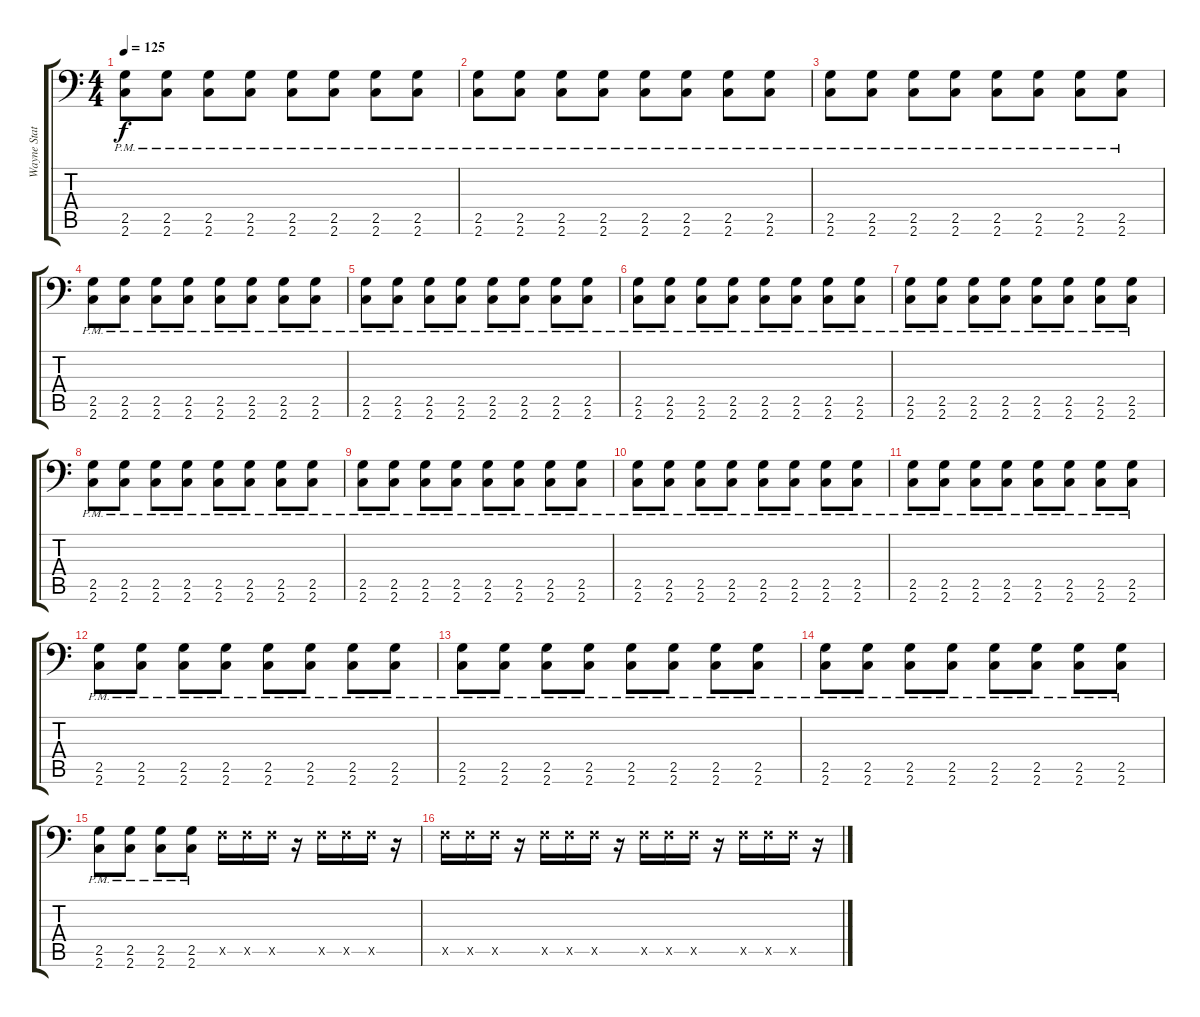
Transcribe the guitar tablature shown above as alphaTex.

\track ("Wayne Static" "Wayne Stat") {instrument distortionguitar}
\staff {score tabs}
\tuning (C4 G3 Eb3 Bb2 F2 Bb1) {hide}
\ts (4 4)
\tempo 125
\clef f4
\ks c
(2.5{pm} 2.6{pm}).8{dy f} (2.5{pm} 2.6{pm}).8 (2.5{pm} 2.6{pm}).8 (2.5{pm} 2.6{pm}).8 (2.5{pm} 2.6{pm}).8 (2.5{pm} 2.6{pm}).8 (2.5{pm} 2.6{pm}).8 (2.5{pm} 2.6{pm}).8 |
(2.5{pm} 2.6{pm}).8 (2.5{pm} 2.6{pm}).8 (2.5{pm} 2.6{pm}).8 (2.5{pm} 2.6{pm}).8 (2.5{pm} 2.6{pm}).8 (2.5{pm} 2.6{pm}).8 (2.5{pm} 2.6{pm}).8 (2.5{pm} 2.6{pm}).8 |
(2.5{pm} 2.6{pm}).8 (2.5{pm} 2.6{pm}).8 (2.5{pm} 2.6{pm}).8 (2.5{pm} 2.6{pm}).8 (2.5{pm} 2.6{pm}).8 (2.5{pm} 2.6{pm}).8 (2.5{pm} 2.6{pm}).8 (2.5{pm} 2.6{pm}).8 |
(2.5{pm} 2.6{pm}).8 (2.5{pm} 2.6{pm}).8 (2.5{pm} 2.6{pm}).8 (2.5{pm} 2.6{pm}).8 (2.5{pm} 2.6{pm}).8 (2.5{pm} 2.6{pm}).8 (2.5{pm} 2.6{pm}).8 (2.5{pm} 2.6{pm}).8 |
(2.5{pm} 2.6{pm}).8 (2.5{pm} 2.6{pm}).8 (2.5{pm} 2.6{pm}).8 (2.5{pm} 2.6{pm}).8 (2.5{pm} 2.6{pm}).8 (2.5{pm} 2.6{pm}).8 (2.5{pm} 2.6{pm}).8 (2.5{pm} 2.6{pm}).8 |
(2.5{pm} 2.6{pm}).8 (2.5{pm} 2.6{pm}).8 (2.5{pm} 2.6{pm}).8 (2.5{pm} 2.6{pm}).8 (2.5{pm} 2.6{pm}).8 (2.5{pm} 2.6{pm}).8 (2.5{pm} 2.6{pm}).8 (2.5{pm} 2.6{pm}).8 |
(2.5{pm} 2.6{pm}).8 (2.5{pm} 2.6{pm}).8 (2.5{pm} 2.6{pm}).8 (2.5{pm} 2.6{pm}).8 (2.5{pm} 2.6{pm}).8 (2.5{pm} 2.6{pm}).8 (2.5{pm} 2.6{pm}).8 (2.5{pm} 2.6{pm}).8 |
(2.5{pm} 2.6{pm}).8 (2.5{pm} 2.6{pm}).8 (2.5{pm} 2.6{pm}).8 (2.5{pm} 2.6{pm}).8 (2.5{pm} 2.6{pm}).8 (2.5{pm} 2.6{pm}).8 (2.5{pm} 2.6{pm}).8 (2.5{pm} 2.6{pm}).8 |
(2.5{pm} 2.6{pm}).8 (2.5{pm} 2.6{pm}).8 (2.5{pm} 2.6{pm}).8 (2.5{pm} 2.6{pm}).8 (2.5{pm} 2.6{pm}).8 (2.5{pm} 2.6{pm}).8 (2.5{pm} 2.6{pm}).8 (2.5{pm} 2.6{pm}).8 |
(2.5{pm} 2.6{pm}).8 (2.5{pm} 2.6{pm}).8 (2.5{pm} 2.6{pm}).8 (2.5{pm} 2.6{pm}).8 (2.5{pm} 2.6{pm}).8 (2.5{pm} 2.6{pm}).8 (2.5{pm} 2.6{pm}).8 (2.5{pm} 2.6{pm}).8 |
(2.5{pm} 2.6{pm}).8 (2.5{pm} 2.6{pm}).8 (2.5{pm} 2.6{pm}).8 (2.5{pm} 2.6{pm}).8 (2.5{pm} 2.6{pm}).8 (2.5{pm} 2.6{pm}).8 (2.5{pm} 2.6{pm}).8 (2.5{pm} 2.6{pm}).8 |
(2.5{pm} 2.6{pm}).8 (2.5{pm} 2.6{pm}).8 (2.5{pm} 2.6{pm}).8 (2.5{pm} 2.6{pm}).8 (2.5{pm} 2.6{pm}).8 (2.5{pm} 2.6{pm}).8 (2.5{pm} 2.6{pm}).8 (2.5{pm} 2.6{pm}).8 |
(2.5{pm} 2.6{pm}).8 (2.5{pm} 2.6{pm}).8 (2.5{pm} 2.6{pm}).8 (2.5{pm} 2.6{pm}).8 (2.5{pm} 2.6{pm}).8 (2.5{pm} 2.6{pm}).8 (2.5{pm} 2.6{pm}).8 (2.5{pm} 2.6{pm}).8 |
(2.5{pm} 2.6{pm}).8 (2.5{pm} 2.6{pm}).8 (2.5{pm} 2.6{pm}).8 (2.5{pm} 2.6{pm}).8 (2.5{pm} 2.6{pm}).8 (2.5{pm} 2.6{pm}).8 (2.5{pm} 2.6{pm}).8 (2.5{pm} 2.6{pm}).8 |
(2.5{pm} 2.6{pm}).8 (2.5{pm} 2.6{pm}).8 (2.5{pm} 2.6{pm}).8 (2.5{pm} 2.6{pm}).8 0.5{x}.16 0.5{x}.16 0.5{x}.16 r.16 0.5{x}.16 0.5{x}.16 0.5{x}.16 r.16 |
0.5{x}.16 0.5{x}.16 0.5{x}.16 r.16 0.5{x}.16 0.5{x}.16 0.5{x}.16 r.16 0.5{x}.16 0.5{x}.16 0.5{x}.16 r.16 0.5{x}.16 0.5{x}.16 0.5{x}.16 r.16
